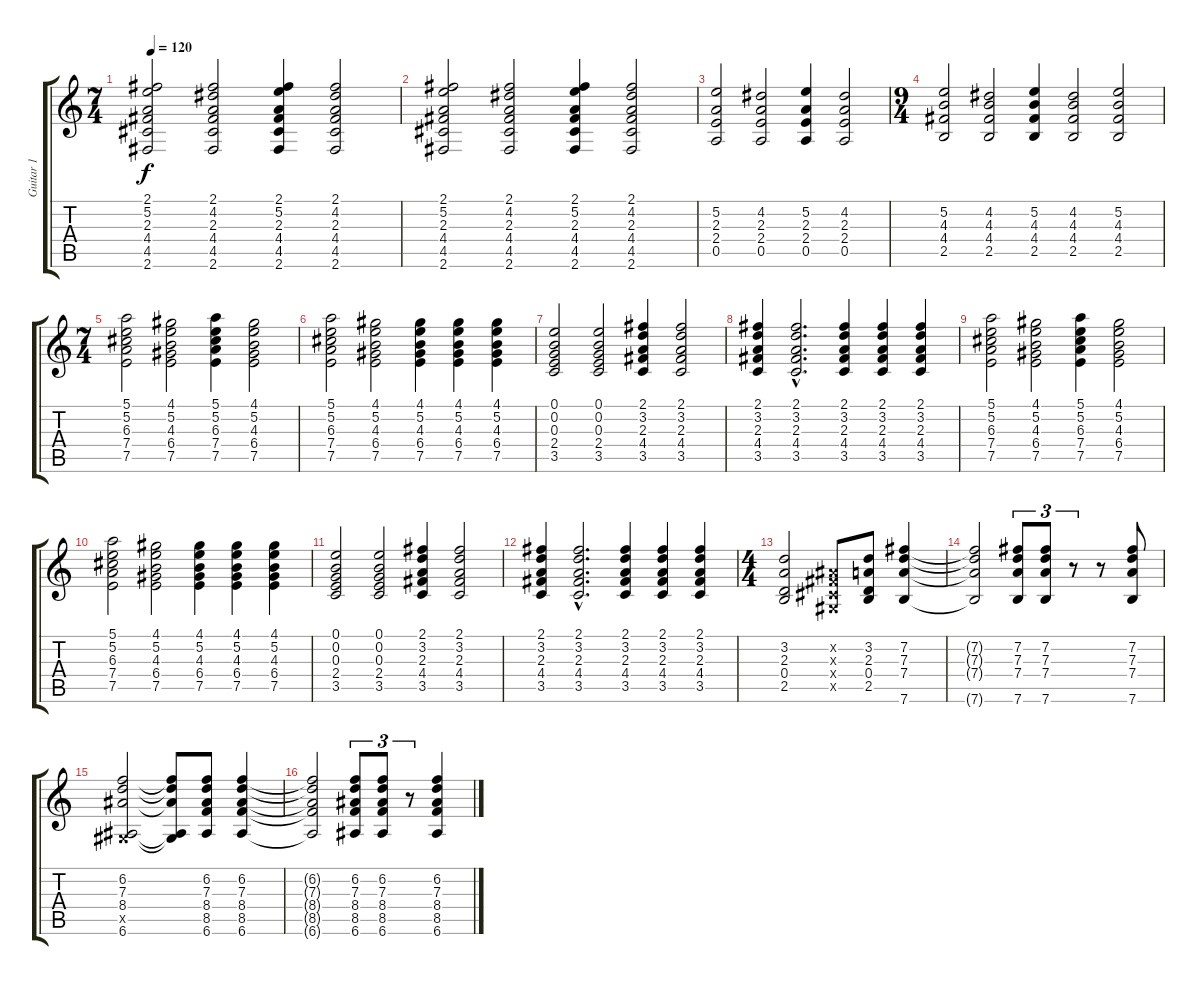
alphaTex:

\track ("Guitar 1" "Guitar 1") {instrument overdrivenguitar}
\staff {score tabs}
\tuning (E4 B3 G3 D3 A2 E2) {hide}
\ts (7 4)
\tempo 120
\clef g2
\ks c
(2.1 5.2 2.3 4.4 4.5 2.6).2{dy f} (2.1 4.2 2.3 4.4 4.5 2.6).2 (2.1 5.2 2.3 4.4 4.5 2.6).4 (2.1 4.2 2.3 4.4 4.5 2.6).2 |
(2.1 5.2 2.3 4.4 4.5 2.6).2 (2.1 4.2 2.3 4.4 4.5 2.6).2 (2.1 5.2 2.3 4.4 4.5 2.6).4 (2.1 4.2 2.3 4.4 4.5 2.6).2 |
(5.2 2.3 2.4 0.5).2 (4.2 2.3 2.4 0.5).2 (5.2 2.3 2.4 0.5).4 (4.2 2.3 2.4 0.5).2 |
\ts (9 4)
(5.2 4.3 4.4 2.5).2 (4.2 4.3 4.4 2.5).2 (5.2 4.3 4.4 2.5).4 (4.2 4.3 4.4 2.5).2 (5.2 4.3 4.4 2.5).2 |
\ts (7 4)
(5.1 5.2 6.3 7.4 7.5).2 (4.1 5.2 4.3 6.4 7.5).2 (5.1 5.2 6.3 7.4 7.5).4 (4.1 5.2 4.3 6.4 7.5).2 |
(5.1 5.2 6.3 7.4 7.5).2 (4.1 5.2 4.3 6.4 7.5).2 (4.1 5.2 4.3 6.4 7.5).4 (4.1 5.2 4.3 6.4 7.5).4 (4.1 5.2 4.3 6.4 7.5).4 |
(0.1 0.2 0.3 2.4 3.5).2 (0.1 0.2 0.3 2.4 3.5).2 (2.1 3.2 2.3 4.4 3.5).4 (2.1 3.2 2.3 4.4 3.5).2 |
(2.1 3.2 2.3 4.4 3.5).4 (2.1{hac} 3.2{hac} 2.3{hac} 4.4{hac} 3.5{hac}).2{d} (2.1 3.2 2.3 4.4 3.5).4 (2.1 3.2 2.3 4.4 3.5).4 (2.1 3.2 2.3 4.4 3.5).4 |
(5.1 5.2 6.3 7.4 7.5).2 (4.1 5.2 4.3 6.4 7.5).2 (5.1 5.2 6.3 7.4 7.5).4 (4.1 5.2 4.3 6.4 7.5).2 |
(5.1 5.2 6.3 7.4 7.5).2 (4.1 5.2 4.3 6.4 7.5).2 (4.1 5.2 4.3 6.4 7.5).4 (4.1 5.2 4.3 6.4 7.5).4 (4.1 5.2 4.3 6.4 7.5).4 |
(0.1 0.2 0.3 2.4 3.5).2 (0.1 0.2 0.3 2.4 3.5).2 (2.1 3.2 2.3 4.4 3.5).4 (2.1 3.2 2.3 4.4 3.5).2 |
(2.1 3.2 2.3 4.4 3.5).4 (2.1{hac} 3.2{hac} 2.3{hac} 4.4{hac} 3.5{hac}).2{d} (2.1 3.2 2.3 4.4 3.5).4 (2.1 3.2 2.3 4.4 3.5).4 (2.1 3.2 2.3 4.4 3.5).4 |
\ts (4 4)
(3.2 2.3 0.4 2.5).2 (-1.2{x} -1.3{x} -1.4{x} -1.5{x}).8 (3.2 2.3 0.4 2.5).8 (7.2 7.3 7.4 7.6).4 |
(7.2{t} 7.3{t} 7.4{t} 7.6{t}).2 (7.2 7.3 7.4 7.6).8{tu (3 2)} (7.2 7.3 7.4 7.6).8{tu (3 2)} r.8{tu (3 2)} r.8 (7.2 7.3 7.4 7.6).8 |
(6.2 7.3 8.4 -1.5{x} 6.6).2 (6.2{t} 7.3{t} 8.4{t} -1.5{t} 6.6{t}).8 (6.2 7.3 8.4 8.5 6.6).8 (6.2 7.3 8.4 8.5 6.6).4 |
(6.2{t} 7.3{t} 8.4{t} 8.5{t} 6.6{t}).2 (6.2 7.3 8.4 8.5 6.6).8{tu (3 2)} (6.2 7.3 8.4 8.5 6.6).8{tu (3 2)} r.8{tu (3 2)} (6.2 7.3 8.4 8.5 6.6).4
